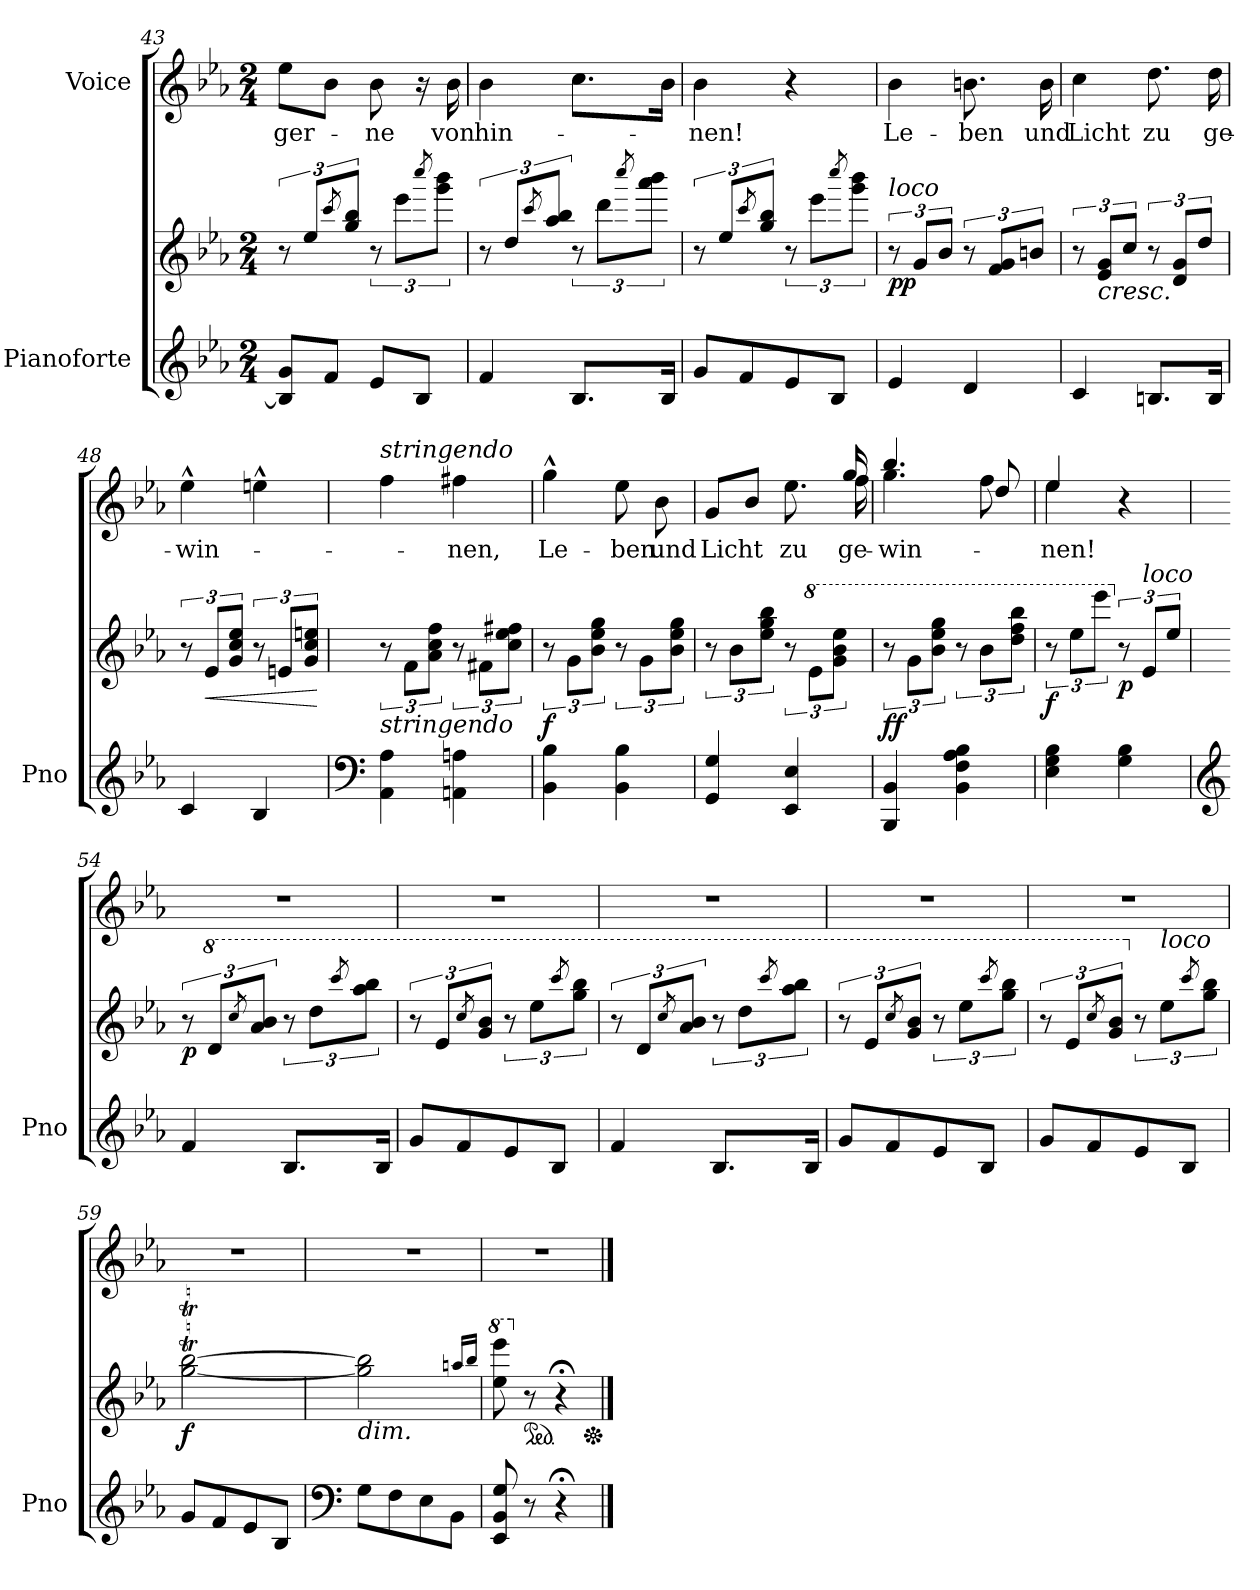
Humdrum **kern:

**kern	**kern	**dynam	**kern	**text
*part2	*part2	*part2	*part1	*part1
*staff3	*staff2	*staff2/3	*staff1	*staff1
*I"Pianoforte	*	*	*I"Voice	*
*I'Pno	*	*	*	*
*clefG2	*clefG2	*	*clefG2	*
*k[b-e-a-]	*k[b-e-a-]	*	*k[b-e-a-]	*
*M2/4	*M2/4	*	*M2/4	*
=43	=43	=43	=43	=43
8B-/] 8g/L	12r	.	8ee-\L	ger-
.	12ee-/L	.	.	.
8f/J	.	.	8b-\J	.
.	8qccc/	.	.	.
.	12gg/ 12bb-/J	.	.	.
8e-/L	12r	.	8b-\	-ne
.	12eee-\L	.	.	.
8B-/J	.	.	16r	.
.	8qcccc/	.	.	.
.	12ggg\ 12bbb-\J	.	.	.
.	.	.	16b-\	von
=44	=44	=44	=44	=44
4f/	12r	.	4b-\	hin-
.	12dd/L	.	.	.
.	8qccc/	.	.	.
.	12aa-/ 12bb-/J	.	.	.
8.B-/L	12r	.	8.cc\L	.
.	12ddd\L	.	.	.
.	8qcccc/	.	.	.
.	12aaa-\ 12bbb-\J	.	.	.
16B-/Jk	.	.	16b-\Jk	.
=45	=45	=45	=45	=45
8g/L	12r	.	4b-\	-nen!
.	12ee-/L	.	.	.
8f/	.	.	.	.
.	8qccc/	.	.	.
.	12gg/ 12bb-/J	.	.	.
8e-/	12r	.	4r	.
.	12eee-\L	.	.	.
8B-/J	.	.	.	.
.	8qcccc/	.	.	.
.	12ggg\ 12bbb-\J	.	.	.
=46	=46	=46	=46	=46
!	!LO:TX:i:t=loco	!	!	!
!	!	!LO:DY:b	!	!
4e-/	12r	pp	4b-\	Le-
.	12g/L	.	.	.
.	12b-/J	.	.	.
4d/	12r	.	8.bn\	-ben
.	12f/ 12g/L	.	.	.
.	12bn/J	.	.	.
.	.	.	16b\	und
=47	=47	=47	=47	=47
4c/	12r	.	4cc\	Licht
!	!LO:TX:b:i:t=cresc.	!	!	!
.	12e-/ 12g/L	.	.	.
.	12cc/J	.	.	.
8.Bn/L	12r	.	8.dd\	zu
.	12d/ 12g/L	.	.	.
.	12dd/J	.	.	.
16B/Jk	.	.	16dd\	ge-
=48	=48	=48	=48	=48
4c/	12r	.	4ee-^^\	-win-
!	!	!LO:HP:b	!	!
.	12e-/L	<	.	.
.	12g/ 12cc/ 12ee-/J	.	.	.
4B-/	12r	.	4een^^\	.
.	12en/L	.	.	.
.	12g/ 12cc/ 12een/J	.	.	.
.	.	[	.	.
=49	=49	=49	=49	=49
*clefF4	*	*	*	*
!	!	!	!LO:TX:i:t=stringendo	!
!LO:TX:i:t=stringendo	!	!	!	!
4AA-\ 4A-\	12r	.	4ff\	.
.	12f\L	.	.	.
.	12a-\ 12cc\ 12ff\J	.	.	.
4AAn\ 4An\	12r	.	4ff#X\	-nen,
.	12f#X\L	.	.	.
.	12cc\ 12ee-\ 12ff#X\J	.	.	.
=50	=50	=50	=50	=50
!	!	!LO:DY:b	!	!
4BB-\ 4B-\	12r	f	4gg^^\	Le-
.	12g\L	.	.	.
.	12b-\ 12ee-\ 12gg\J	.	.	.
4BB-\ 4B-\	12r	.	8ee-\	-ben
.	12g\L	.	.	.
.	.	.	8b-\	und
.	12b-\ 12ee-\ 12gg\J	.	.	.
=51	=51	=51	=51	=51
*	*	*	*^	*
4GG/ 4G/	12r	.	4ryy	8g/L	Licht
.	12b-\L	.	.	.	.
.	.	.	.	8b-/J	.
.	12ee-\ 12gg\ 12bb-\J	.	.	.	.
4EE-/ 4E-/	12r	.	8.ryy	8.ee-\	zu
*	*8va	*	*	*	*
.	12ee-\L	.	.	.	.
.	12gg\ 12bb-\ 12eee-\J	.	.	.	.
.	.	.	16gg/	16ff\	ge-
=52	=52	=52	=52	=52	=52
!	!	!LO:DY:b	!	!	!
4BBB-/ 4BB-/	12r	ff	4.bb-/	4.gg\	-win-
.	12gg\L	.	.	.	.
.	12bb-\ 12eee-\ 12ggg\J	.	.	.	.
4BB-\ 4F\ 4A-\ 4B-\	12r	.	.	.	.
.	12bb-\L	.	.	.	.
.	.	.	8dd/	8ff\	.
.	12ddd\ 12fff\ 12bbb-\J	.	.	.	.
=53	=53	=53	=53	=53	=53
!	!	!LO:DY:b	!	!	!
4E-\ 4G\ 4B-\	12r	f	4ee-/	4ee-\	-nen!
.	12eee-\L	.	.	.	.
.	12eeee-\J	.	.	.	.
*	*X8va	*	*	*	*
!	!	!LO:DY:b	!	!	!
4G\ 4B-\	12r	p	4r	4ryy	.
!	!LO:TX:i:t=loco	!	!	!	!
.	12e-/L	.	.	.	.
.	12ee-/J	.	.	.	.
*	*	*	*v	*v	*
=54	=54	=54	=54	=54
*clefG2	*	*	*	*
!	!	!LO:DY:b	!	!
4f/	12r	p	2r	.
*	*8va	*	*	*
.	12dd/L	.	.	.
.	8qccc/	.	.	.
.	12aa-/ 12bb-/J	.	.	.
8.B-/L	12r	.	.	.
.	12ddd\L	.	.	.
.	8qcccc/	.	.	.
.	12aaa-\ 12bbb-\J	.	.	.
16B-/Jk	.	.	.	.
=55	=55	=55	=55	=55
8g/L	12r	.	2r	.
.	12ee-/L	.	.	.
8f/	.	.	.	.
.	8qccc/	.	.	.
.	12gg/ 12bb-/J	.	.	.
8e-/	12r	.	.	.
.	12eee-\L	.	.	.
8B-/J	.	.	.	.
.	8qcccc/	.	.	.
.	12ggg\ 12bbb-\J	.	.	.
=56	=56	=56	=56	=56
4f/	12r	.	2r	.
.	12dd/L	.	.	.
.	8qccc/	.	.	.
.	12aa-/ 12bb-/J	.	.	.
8.B-/L	12r	.	.	.
.	12ddd\L	.	.	.
.	8qcccc/	.	.	.
.	12aaa-\ 12bbb-\J	.	.	.
16B-/Jk	.	.	.	.
=57	=57	=57	=57	=57
8g/L	12r	.	2r	.
.	12ee-/L	.	.	.
8f/	.	.	.	.
.	8qccc/	.	.	.
.	12gg/ 12bb-/J	.	.	.
8e-/	12r	.	.	.
.	12eee-\L	.	.	.
8B-/J	.	.	.	.
.	8qcccc/	.	.	.
.	12ggg\ 12bbb-\J	.	.	.
=58	=58	=58	=58	=58
8g/L	12r	.	2r	.
.	12ee-/L	.	.	.
8f/	.	.	.	.
.	8qccc/	.	.	.
.	12gg/ 12bb-/J	.	.	.
*	*X8va	*	*	*
8e-/	12r	.	.	.
!	!LO:TX:i:t=loco	!	!	!
.	12ee-\L	.	.	.
8B-/J	.	.	.	.
.	8qccc/	.	.	.
.	12gg\ 12bb-\J	.	.	.
=59	=59	=59	=59	=59
!	!	!LO:DY:b	!	!
8g/L	[2gg\T [2bb-\T	f	2r	.
8f/	.	.	.	.
8e-/	.	.	.	.
8B-/J	.	.	.	.
=60	=60	=60	=60	=60
*clefF4	*	*	*	*
!	!LO:TX:b:i:t=dim.	!	!	!
8G\L	2gg\]TTT 2bb-\]TTT	.	2r	.
8F\	.	.	.	.
8E-\	.	.	.	.
8BB-\J	.	.	.	.
.	16qaan/LL	.	.	.
.	16qbb-/JJ	.	.	.
=61	=61	=61	=61	=61
*	*8va	*	*	*
8EE-/ 8BB-/ 8G/	8eee-\ 8eeee-\	.	2r	.
*	*X8va	*	*	*
*	*ped	*	*	*
8r	8r	.	.	.
4r;<	4r;<	.	.	.
*	*Xped	*	*	*
==	==	==	==	==
*-	*-	*-	*-	*-
